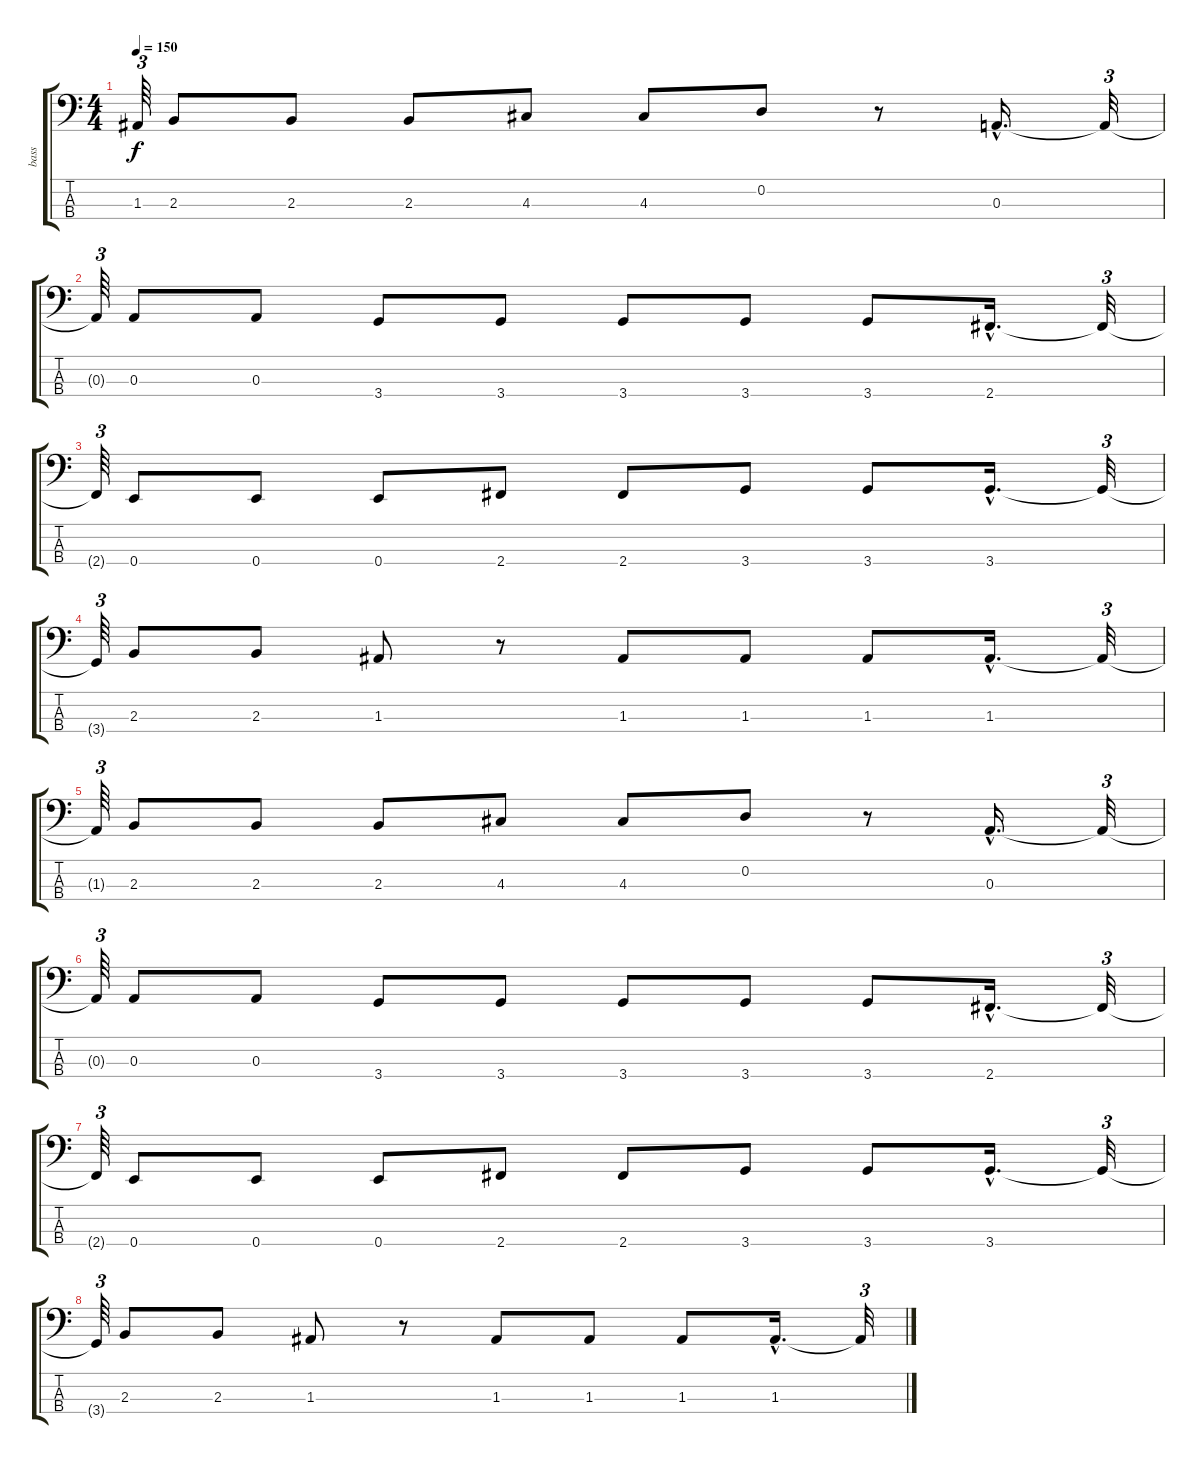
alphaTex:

\track ("bass" "bass") {instrument electricbassfinger}
\staff {score tabs}
\tuning (G2 D2 A1 E1) {hide}
\ts (4 4)
\tempo 150
\clef f4
\ks c
1.3{t}.64{tu (3 2) dy f} 2.3.8 2.3.8 2.3.8 4.3.8 4.3.8 0.2.8 r.8 0.3{hac}.16{d} 0.3{t}.32{tu (3 2)} |
0.3{t}.64{tu (3 2)} 0.3.8 0.3.8 3.4.8 3.4.8 3.4.8 3.4.8 3.4.8 2.4{hac}.16{d} 2.4{t}.32{tu (3 2)} |
2.4{t}.64{tu (3 2)} 0.4.8 0.4.8 0.4.8 2.4.8 2.4.8 3.4.8 3.4.8 3.4{hac}.16{d} 3.4{t}.32{tu (3 2)} |
3.4{t}.64{tu (3 2)} 2.3.8 2.3.8 1.3.8 r.8 1.3.8 1.3.8 1.3.8 1.3{hac}.16{d} 1.3{t}.32{tu (3 2)} |
1.3{t}.64{tu (3 2)} 2.3.8 2.3.8 2.3.8 4.3.8 4.3.8 0.2.8 r.8 0.3{hac}.16{d} 0.3{t}.32{tu (3 2)} |
0.3{t}.64{tu (3 2)} 0.3.8 0.3.8 3.4.8 3.4.8 3.4.8 3.4.8 3.4.8 2.4{hac}.16{d} 2.4{t}.32{tu (3 2)} |
2.4{t}.64{tu (3 2)} 0.4.8 0.4.8 0.4.8 2.4.8 2.4.8 3.4.8 3.4.8 3.4{hac}.16{d} 3.4{t}.32{tu (3 2)} |
3.4{t}.64{tu (3 2)} 2.3.8 2.3.8 1.3.8 r.8 1.3.8 1.3.8 1.3.8 1.3{hac}.16{d} 1.3{t}.32{tu (3 2)}
